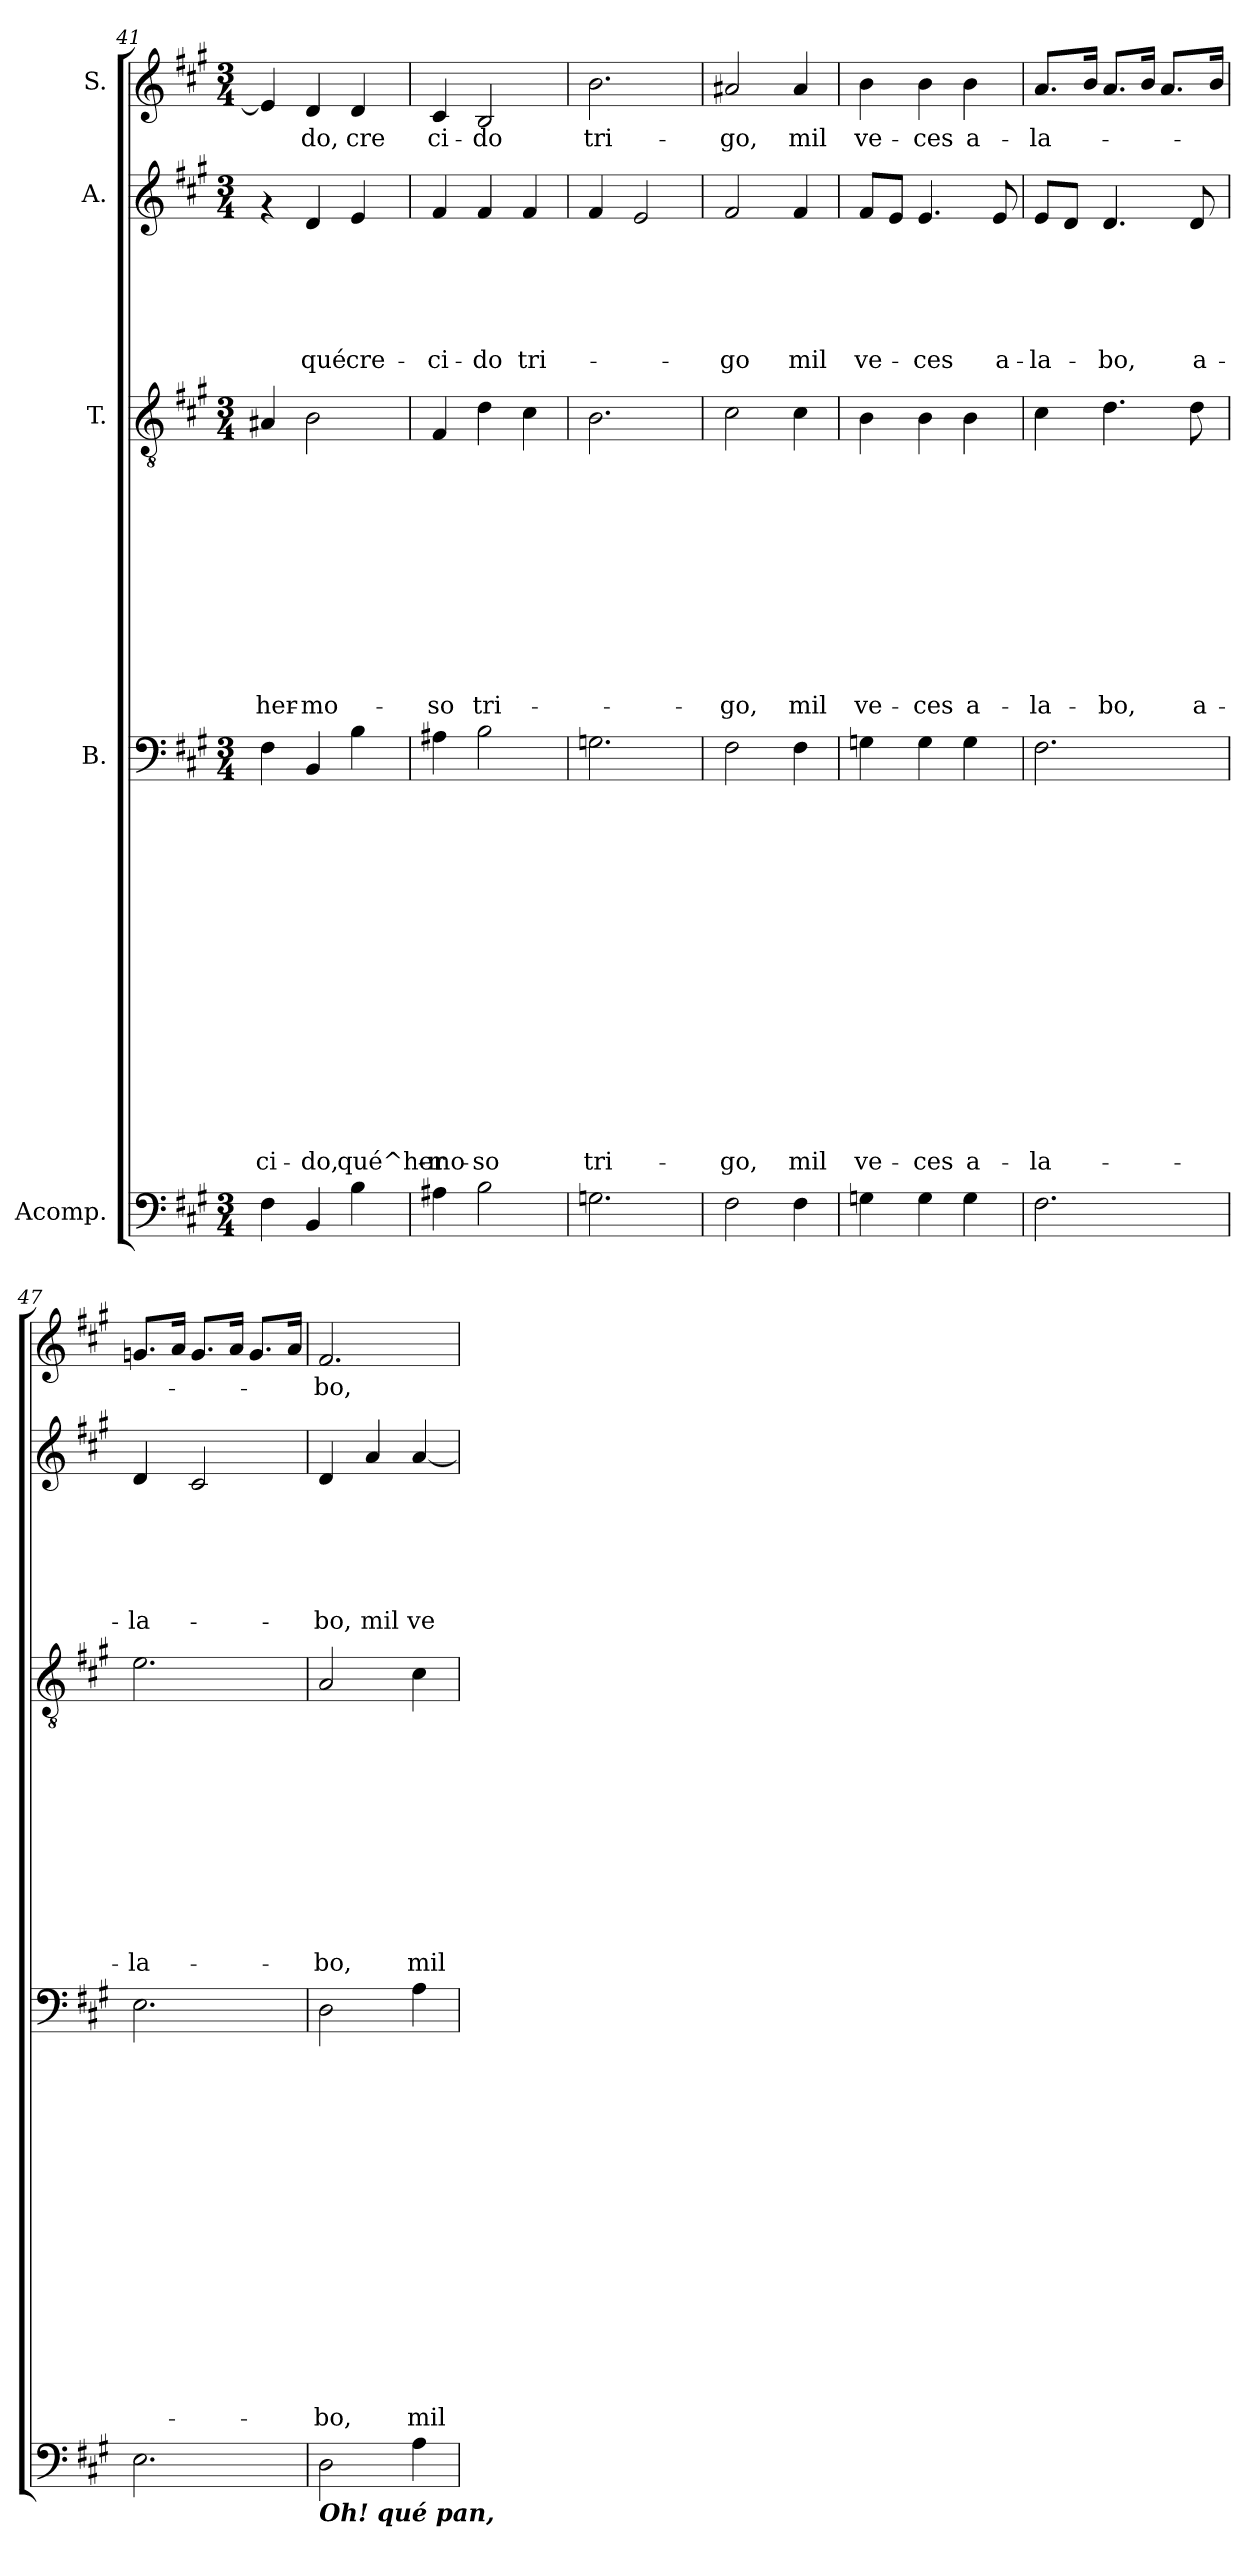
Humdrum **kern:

**kern	**kern	**text	**text	**text	**text	**text	**text	**text	**text	**text	**text	**text	**text	**text	**text	**text	**text	**kern	**text	**text	**text	**text	**text	**text	**text	**text	**text	**text	**text	**kern	**text	**text	**text	**text	**text	**text	**kern	**text
*part5	*part4	*part4	*part4	*part4	*part4	*part4	*part4	*part4	*part4	*part4	*part4	*part4	*part4	*part4	*part4	*part4	*part4	*part3	*part3	*part3	*part3	*part3	*part3	*part3	*part3	*part3	*part3	*part3	*part3	*part2	*part2	*part2	*part2	*part2	*part2	*part2	*part1	*part1
*staff5	*staff4	*staff4	*staff4	*staff4	*staff4	*staff4	*staff4	*staff4	*staff4	*staff4	*staff4	*staff4	*staff4	*staff4	*staff4	*staff4	*staff4	*staff3	*staff3	*staff3	*staff3	*staff3	*staff3	*staff3	*staff3	*staff3	*staff3	*staff3	*staff3	*staff2	*staff2	*staff2	*staff2	*staff2	*staff2	*staff2	*staff1	*staff1
*I"Acomp.	*I"B.	*	*	*	*	*	*	*	*	*	*	*	*	*	*	*	*	*I"T.	*	*	*	*	*	*	*	*	*	*	*	*I"A.	*	*	*	*	*	*	*I"S.	*
*clefF4	*clefF4	*	*	*	*	*	*	*	*	*	*	*	*	*	*	*	*	*clefGv2	*	*	*	*	*	*	*	*	*	*	*	*clefG2	*	*	*	*	*	*	*clefG2	*
*k[f#c#g#]	*k[f#c#g#]	*	*	*	*	*	*	*	*	*	*	*	*	*	*	*	*	*k[f#c#g#]	*	*	*	*	*	*	*	*	*	*	*	*k[f#c#g#]	*	*	*	*	*	*	*k[f#c#g#]	*
*A:	*A:	*	*	*	*	*	*	*	*	*	*	*	*	*	*	*	*	*A:	*	*	*	*	*	*	*	*	*	*	*	*A:	*	*	*	*	*	*	*A:	*
*M3/4	*M3/4	*	*	*	*	*	*	*	*	*	*	*	*	*	*	*	*	*M3/4	*	*	*	*	*	*	*	*	*	*	*	*M3/4	*	*	*	*	*	*	*M3/4	*
=41	=41	=41	=41	=41	=41	=41	=41	=41	=41	=41	=41	=41	=41	=41	=41	=41	=41	=41	=41	=41	=41	=41	=41	=41	=41	=41	=41	=41	=41	=41	=41	=41	=41	=41	=41	=41	=41	=41
!	!	!	!	!	!	!	!	!	!	!	!	!	!	!	!	!	!LO:LY:b	!	!	!	!	!	!	!	!	!	!	!	!LO:LY:b	!	!	!	!	!	!	!	!	!
4F#\	4F#\	.	.	.	.	.	.	.	.	.	.	.	.	.	.	.	-ci-	4A#X/	.	.	.	.	.	.	.	.	.	.	her-	4rf	.	.	.	.	.	.	4e/]	.
!	!	!	!	!	!	!	!	!	!	!	!	!	!	!	!	!	!LO:LY:b	!	!	!	!	!	!	!	!	!	!	!	!LO:LY:b	!	!	!	!	!	!	!LO:LY:b	!	!LO:LY:b
4BB/	4BB/	.	.	.	.	.	.	.	.	.	.	.	.	.	.	.	-do,	2B\	.	.	.	.	.	.	.	.	.	.	-mo-	4d/	.	.	.	.	.	qué	4d/	-do,
!	!	!	!	!	!	!	!	!	!	!	!	!	!	!	!	!	!LO:LY:b	!	!	!	!	!	!	!	!	!	!	!	!	!	!	!	!	!	!	!LO:LY:b	!	!LO:LY:b
4B\	4B\	.	.	.	.	.	.	.	.	.	.	.	.	.	.	.	qué^her-	.	.	.	.	.	.	.	.	.	.	.	.	4e/	.	.	.	.	.	cre-	4d/	cre
=42	=42	=42	=42	=42	=42	=42	=42	=42	=42	=42	=42	=42	=42	=42	=42	=42	=42	=42	=42	=42	=42	=42	=42	=42	=42	=42	=42	=42	=42	=42	=42	=42	=42	=42	=42	=42	=42	=42
!	!	!	!	!	!	!	!	!	!	!	!	!	!	!	!	!	!LO:LY:b	!	!	!	!	!	!	!	!	!	!	!	!LO:LY:b	!	!	!	!	!	!	!LO:LY:b	!	!LO:LY:b
4A#X\	4A#X\	.	.	.	.	.	.	.	.	.	.	.	.	.	.	.	-mo-	4F#/	.	.	.	.	.	.	.	.	.	.	-so	4f#/	.	.	.	.	.	-ci-	4c#/	ci-
!	!	!	!	!	!	!	!	!	!	!	!	!	!	!	!	!	!LO:LY:b	!	!	!	!	!	!	!	!	!	!	!	!LO:LY:b	!	!	!	!	!	!	!LO:LY:b	!	!LO:LY:b
2B\	2B\	.	.	.	.	.	.	.	.	.	.	.	.	.	.	.	-so	4d\	.	.	.	.	.	.	.	.	.	.	tri-	4f#/	.	.	.	.	.	-do	2B/	-do
!	!	!	!	!	!	!	!	!	!	!	!	!	!	!	!	!	!	!	!	!	!	!	!	!	!	!	!	!	!	!	!	!	!	!	!	!LO:LY:b	!	!
.	.	.	.	.	.	.	.	.	.	.	.	.	.	.	.	.	.	4c#\	.	.	.	.	.	.	.	.	.	.	.	4f#/	.	.	.	.	.	tri-	.	.
=43	=43	=43	=43	=43	=43	=43	=43	=43	=43	=43	=43	=43	=43	=43	=43	=43	=43	=43	=43	=43	=43	=43	=43	=43	=43	=43	=43	=43	=43	=43	=43	=43	=43	=43	=43	=43	=43	=43
!	!	!	!	!	!	!	!	!	!	!	!	!	!	!	!	!	!LO:LY:b	!	!	!	!	!	!	!	!	!	!	!	!	!	!	!	!	!	!	!	!	!LO:LY:b
2.Gn\	2.Gn\	.	.	.	.	.	.	.	.	.	.	.	.	.	.	.	tri-	2.B\	.	.	.	.	.	.	.	.	.	.	.	4f#/	.	.	.	.	.	.	2.b\	tri-
.	.	.	.	.	.	.	.	.	.	.	.	.	.	.	.	.	.	.	.	.	.	.	.	.	.	.	.	.	.	2e/	.	.	.	.	.	.	.	.
=44	=44	=44	=44	=44	=44	=44	=44	=44	=44	=44	=44	=44	=44	=44	=44	=44	=44	=44	=44	=44	=44	=44	=44	=44	=44	=44	=44	=44	=44	=44	=44	=44	=44	=44	=44	=44	=44	=44
!	!	!	!	!	!	!	!	!	!	!	!	!	!	!	!	!	!LO:LY:b	!	!	!	!	!	!	!	!	!	!	!	!LO:LY:b	!	!	!	!	!	!	!LO:LY:b	!	!LO:LY:b
2F#\	2F#\	.	.	.	.	.	.	.	.	.	.	.	.	.	.	.	-go,	2c#\	.	.	.	.	.	.	.	.	.	.	-go,	2f#/	.	.	.	.	.	-go	2a#X/	-go,
!	!	!	!	!	!	!	!	!	!	!	!	!	!	!	!	!	!LO:LY:b	!	!	!	!	!	!	!	!	!	!	!	!LO:LY:b	!	!	!	!	!	!	!LO:LY:b	!	!LO:LY:b
4F#\	4F#\	.	.	.	.	.	.	.	.	.	.	.	.	.	.	.	mil	4c#\	.	.	.	.	.	.	.	.	.	.	mil	4f#/	.	.	.	.	.	mil	4a#/	mil
!!LO:PB:g=z
=45	=45	=45	=45	=45	=45	=45	=45	=45	=45	=45	=45	=45	=45	=45	=45	=45	=45	=45	=45	=45	=45	=45	=45	=45	=45	=45	=45	=45	=45	=45	=45	=45	=45	=45	=45	=45	=45	=45
!	!	!	!	!	!	!	!	!	!	!	!	!	!	!	!	!	!LO:LY:b	!	!	!	!	!	!	!	!	!	!	!	!LO:LY:b	!	!	!	!	!	!	!LO:LY:b	!	!LO:LY:b
4Gn\	4Gn\	.	.	.	.	.	.	.	.	.	.	.	.	.	.	.	ve-	4B\	.	.	.	.	.	.	.	.	.	.	ve-	8f#/L	.	.	.	.	.	ve-	4b\	ve-
.	.	.	.	.	.	.	.	.	.	.	.	.	.	.	.	.	.	.	.	.	.	.	.	.	.	.	.	.	.	8e/J	.	.	.	.	.	.	.	.
!	!	!	!	!	!	!	!	!	!	!	!	!	!	!	!	!	!LO:LY:b	!	!	!	!	!	!	!	!	!	!	!	!LO:LY:b	!	!	!	!	!	!	!LO:LY:b	!	!LO:LY:b
4G\	4G\	.	.	.	.	.	.	.	.	.	.	.	.	.	.	.	-ces	4B\	.	.	.	.	.	.	.	.	.	.	-ces	4.e/	.	.	.	.	.	-ces	4b\	-ces
!	!	!	!	!	!	!	!	!	!	!	!	!	!	!	!	!	!LO:LY:b	!	!	!	!	!	!	!	!	!	!	!	!LO:LY:b	!	!	!	!	!	!	!	!	!LO:LY:b
4G\	4G\	.	.	.	.	.	.	.	.	.	.	.	.	.	.	.	a-	4B\	.	.	.	.	.	.	.	.	.	.	a-	.	.	.	.	.	.	.	4b\	a-
!	!	!	!	!	!	!	!	!	!	!	!	!	!	!	!	!	!	!	!	!	!	!	!	!	!	!	!	!	!	!	!	!	!	!	!	!LO:LY:b	!	!
.	.	.	.	.	.	.	.	.	.	.	.	.	.	.	.	.	.	.	.	.	.	.	.	.	.	.	.	.	.	8e/	.	.	.	.	.	a-	.	.
=46	=46	=46	=46	=46	=46	=46	=46	=46	=46	=46	=46	=46	=46	=46	=46	=46	=46	=46	=46	=46	=46	=46	=46	=46	=46	=46	=46	=46	=46	=46	=46	=46	=46	=46	=46	=46	=46	=46
!	!	!	!	!	!	!	!	!	!	!	!	!	!	!	!	!	!LO:LY:b	!	!	!	!	!	!	!	!	!	!	!	!LO:LY:b	!	!	!	!	!	!	!LO:LY:b	!	!LO:LY:b
2.F#\	2.F#\	.	.	.	.	.	.	.	.	.	.	.	.	.	.	.	-la-	4c#\	.	.	.	.	.	.	.	.	.	.	-la-	8e/L	.	.	.	.	.	-la-	8.a/L	-la-
.	.	.	.	.	.	.	.	.	.	.	.	.	.	.	.	.	.	.	.	.	.	.	.	.	.	.	.	.	.	8d/J	.	.	.	.	.	.	.	.
.	.	.	.	.	.	.	.	.	.	.	.	.	.	.	.	.	.	.	.	.	.	.	.	.	.	.	.	.	.	.	.	.	.	.	.	.	16b/Jk	.
!	!	!	!	!	!	!	!	!	!	!	!	!	!	!	!	!	!	!	!	!	!	!	!	!	!	!	!	!	!LO:LY:b	!	!	!	!	!	!	!LO:LY:b	!	!
.	.	.	.	.	.	.	.	.	.	.	.	.	.	.	.	.	.	4.d\	.	.	.	.	.	.	.	.	.	.	-bo,	4.d/	.	.	.	.	.	-bo,	8.a/L	.
.	.	.	.	.	.	.	.	.	.	.	.	.	.	.	.	.	.	.	.	.	.	.	.	.	.	.	.	.	.	.	.	.	.	.	.	.	16b/Jk	.
.	.	.	.	.	.	.	.	.	.	.	.	.	.	.	.	.	.	.	.	.	.	.	.	.	.	.	.	.	.	.	.	.	.	.	.	.	8.a/L	.
!	!	!	!	!	!	!	!	!	!	!	!	!	!	!	!	!	!	!	!	!	!	!	!	!	!	!	!	!	!LO:LY:b	!	!	!	!	!	!	!LO:LY:b	!	!
.	.	.	.	.	.	.	.	.	.	.	.	.	.	.	.	.	.	8d\	.	.	.	.	.	.	.	.	.	.	a-	8d/	.	.	.	.	.	a-	.	.
.	.	.	.	.	.	.	.	.	.	.	.	.	.	.	.	.	.	.	.	.	.	.	.	.	.	.	.	.	.	.	.	.	.	.	.	.	16b/Jk	.
=47	=47	=47	=47	=47	=47	=47	=47	=47	=47	=47	=47	=47	=47	=47	=47	=47	=47	=47	=47	=47	=47	=47	=47	=47	=47	=47	=47	=47	=47	=47	=47	=47	=47	=47	=47	=47	=47	=47
!	!	!	!	!	!	!	!	!	!	!	!	!	!	!	!	!	!	!	!	!	!	!	!	!	!	!	!	!	!LO:LY:b	!	!	!	!	!	!	!LO:LY:b	!	!
2.E\	2.E\	.	.	.	.	.	.	.	.	.	.	.	.	.	.	.	.	2.e\	.	.	.	.	.	.	.	.	.	.	-la-	4d/	.	.	.	.	.	-la-	8.gn/L	.
.	.	.	.	.	.	.	.	.	.	.	.	.	.	.	.	.	.	.	.	.	.	.	.	.	.	.	.	.	.	.	.	.	.	.	.	.	16a/Jk	.
.	.	.	.	.	.	.	.	.	.	.	.	.	.	.	.	.	.	.	.	.	.	.	.	.	.	.	.	.	.	2c#/	.	.	.	.	.	.	8.g/L	.
.	.	.	.	.	.	.	.	.	.	.	.	.	.	.	.	.	.	.	.	.	.	.	.	.	.	.	.	.	.	.	.	.	.	.	.	.	16a/Jk	.
.	.	.	.	.	.	.	.	.	.	.	.	.	.	.	.	.	.	.	.	.	.	.	.	.	.	.	.	.	.	.	.	.	.	.	.	.	8.g/L	.
.	.	.	.	.	.	.	.	.	.	.	.	.	.	.	.	.	.	.	.	.	.	.	.	.	.	.	.	.	.	.	.	.	.	.	.	.	16a/Jk	.
=48	=48	=48	=48	=48	=48	=48	=48	=48	=48	=48	=48	=48	=48	=48	=48	=48	=48	=48	=48	=48	=48	=48	=48	=48	=48	=48	=48	=48	=48	=48	=48	=48	=48	=48	=48	=48	=48	=48
!LO:TX:b:Bi:t=Oh! qué pan,	!	!	!	!	!	!	!	!	!	!	!	!	!	!	!	!	!	!	!	!	!	!	!	!	!	!	!	!	!	!	!	!	!	!	!	!	!	!
!	!	!	!	!	!	!	!	!	!	!	!	!	!	!	!	!	!LO:LY:b	!	!	!	!	!	!	!	!	!	!	!	!LO:LY:b	!	!	!	!	!	!	!LO:LY:b	!	!LO:LY:b
2D\	2D\	.	.	.	.	.	.	.	.	.	.	.	.	.	.	.	-bo,	2A/	.	.	.	.	.	.	.	.	.	.	-bo,	4d/	.	.	.	.	.	-bo,	2.f#/	-bo,
!	!	!	!	!	!	!	!	!	!	!	!	!	!	!	!	!	!	!	!	!	!	!	!	!	!	!	!	!	!	!	!	!	!	!	!	!LO:LY:b	!	!
.	.	.	.	.	.	.	.	.	.	.	.	.	.	.	.	.	.	.	.	.	.	.	.	.	.	.	.	.	.	4a/	.	.	.	.	.	mil	.	.
!	!	!	!	!	!	!	!	!	!	!	!	!	!	!	!	!	!LO:LY:b	!	!	!	!	!	!	!	!	!	!	!	!LO:LY:b	!	!	!	!	!	!	!LO:LY:b	!	!
4A\	4A\	.	.	.	.	.	.	.	.	.	.	.	.	.	.	.	mil	4c#\	.	.	.	.	.	.	.	.	.	.	mil	[>4a/	.	.	.	.	.	ve-	.	.
=	=	=	=	=	=	=	=	=	=	=	=	=	=	=	=	=	=	=	=	=	=	=	=	=	=	=	=	=	=	=	=	=	=	=	=	=	=	=
*-	*-	*-	*-	*-	*-	*-	*-	*-	*-	*-	*-	*-	*-	*-	*-	*-	*-	*-	*-	*-	*-	*-	*-	*-	*-	*-	*-	*-	*-	*-	*-	*-	*-	*-	*-	*-	*-	*-
